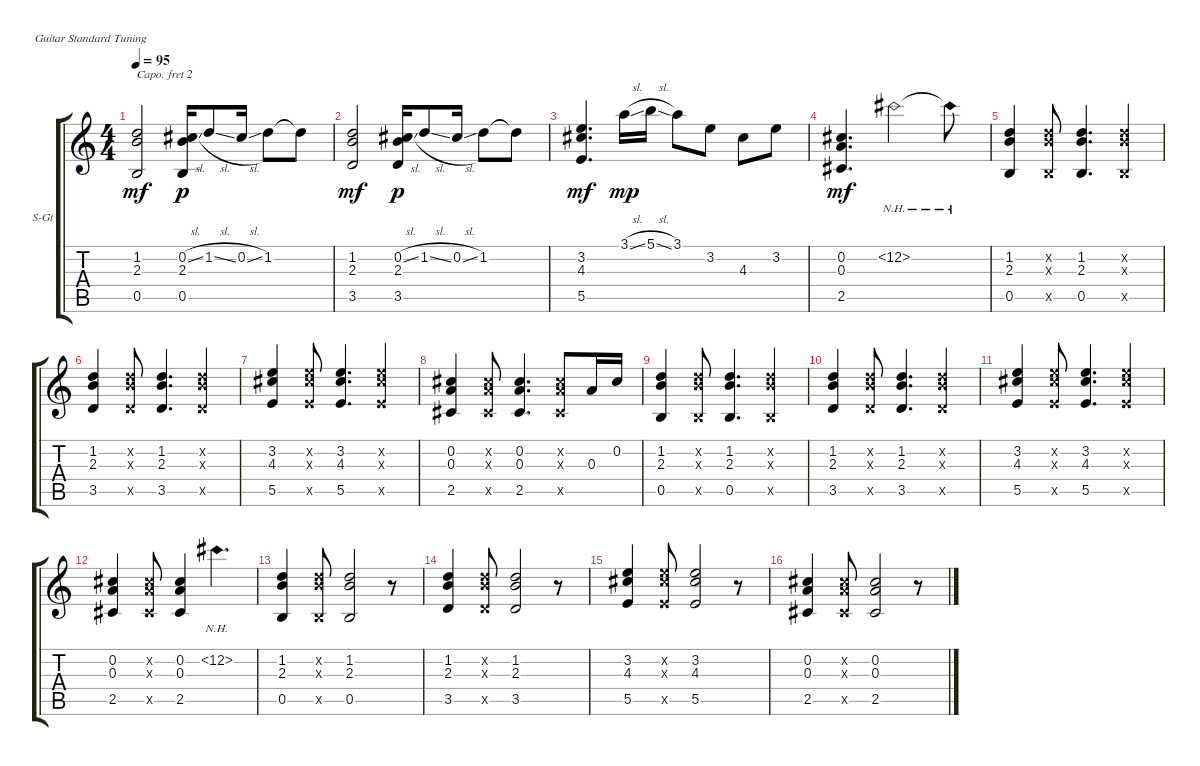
\defaultSystemsLayout 4
\bracketExtendMode groupsimilarinstruments
\firstSystemTrackNameOrientation horizontal
\otherSystemsTrackNameOrientation horizontal
\track ("Guitar 1" "S-Gt") {instrument acousticguitarsteel}
\staff {score tabs}
\capo 2
\tuning (E4 B3 G3 D3 A2 E2)
\ts (4 4)
\tempo 95
\clef g2
\ks c
(2.3 1.2 0.5).2{dy mf instrument acousticguitarsteel} (0.2{sl} 2.3 0.5).16{dy p} 1.2{sl}.8 0.2{sl}.16 1.2.8 1.2{t}.8 |
(3.5 2.3 1.2).2{dy mf} (0.2{sl} 2.3 3.5).16{dy p} 1.2{sl}.8 0.2{sl}.16 1.2.8 1.2{t}.8 |
(5.5 4.3 3.2).4{d dy mf} 3.1{sl}.16{dy mp} 5.1{sl}.16 3.1.8 3.2.8 4.3.8 3.2.8 |
(2.5 0.3 0.2).4{d dy mf} 12.2{nh}.2 12.2{nh t}.8 |
(1.2 2.3 0.5).4 (1.2{x} 2.3{x} 0.5{x}).8 (1.2 2.3 0.5).4{d} (1.2{x} 2.3{x} 0.5{x}).4 |
(3.5 2.3 1.2).4 (3.5{x} 2.3{x} 1.2{x}).8 (3.5 2.3 1.2).4{d} (3.5{x} 2.3{x} 1.2{x}).4 |
(5.5 4.3 3.2).4 (5.5{x} 4.3{x} 3.2{x}).8 (5.5 4.3 3.2).4{d} (5.5{x} 4.3{x} 3.2{x}).4 |
(0.2 0.3 2.5).4 (0.2{x} 0.3{x} 2.5{x}).8 (0.2 0.3 2.5).4{d} (0.2{x} 0.3{x} 2.5{x}).8 0.3.16 0.2.16 |
(1.2 2.3 0.5).4 (1.2{x} 2.3{x} 0.5{x}).8 (1.2 2.3 0.5).4{d} (1.2{x} 2.3{x} 0.5{x}).4 |
(3.5 2.3 1.2).4 (3.5{x} 2.3{x} 1.2{x}).8 (3.5 2.3 1.2).4{d} (3.5{x} 2.3{x} 1.2{x}).4 |
(5.5 4.3 3.2).4 (5.5{x} 4.3{x} 3.2{x}).8 (5.5 4.3 3.2).4{d} (5.5{x} 4.3{x} 3.2{x}).4 |
(0.2 0.3 2.5).4 (0.2{x} 0.3{x} 2.5{x}).8 (0.2 0.3 2.5).4 12.2{nh}.4{d} |
(1.2 2.3 0.5).4 (1.2{x} 2.3{x} 0.5{x}).8 (1.2 2.3 0.5).2 r.8 |
(3.5 2.3 1.2).4 (3.5{x} 2.3{x} 1.2{x}).8 (3.5 2.3 1.2).2 r.8 |
(5.5 4.3 3.2).4 (5.5{x} 4.3{x} 3.2{x}).8 (5.5 4.3 3.2).2 r.8 |
(0.2 0.3 2.5).4 (0.2{x} 0.3{x} 2.5{x}).8 (0.2 0.3 2.5).2 r.8
